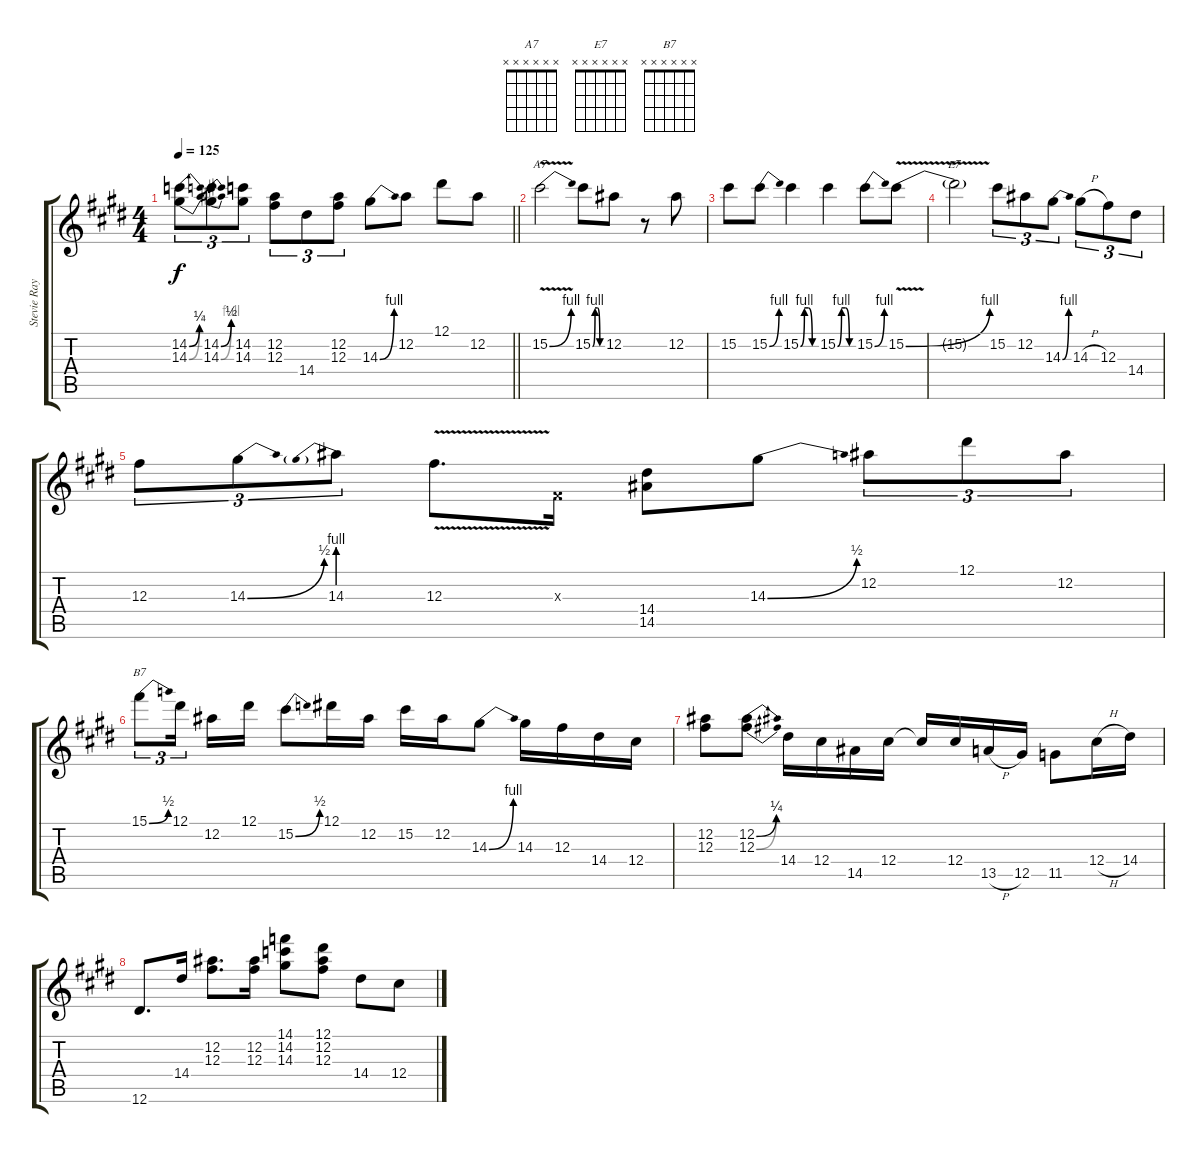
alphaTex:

\track ("Stevie Ray Vaughan" "Stevie Ray") {instrument overdrivenguitar}
\staff {score tabs}
\tuning (Eb4 Bb3 Gb3 Db3 Ab2 Eb2) {hide}
\chord ("A7" x x x x x x)
\chord ("E7" x x x x x x)
\chord ("B7" x x x x x x)
\ts (4 4)
\tempo 125
\clef g2
\barLineRight lightlight
\ks e
(14.2{be (bend 0 0 60 1)} 14.3{be (bend 0 0 60 2)}).8{tu (3 2) dy f} (14.2{be (bend 0 0 60 2)} 14.3{be (bend 0 0 60 4)}).8{tu (3 2)} (14.2 14.3).8{tu (3 2)} (12.2 12.3).8{tu (3 2)} 14.4.8{tu (3 2)} (12.2 12.3).8{tu (3 2)} 14.3{be (bend 0 0 60 4)}.8 12.2.8 12.1.8 12.2.8 |
15.2{be (bend 0 0 60 4) v}.2{ch "A7"} 15.2{be (custom 0 0 15 4 30 4 45 0 60 0)}.8 12.2.8 r.8 12.2.8 |
15.2.8 15.2{be (bend 0 0 60 4)}.8 15.2{be (custom 0 0 15 4 30 4 45 0 60 0)}.4 15.2{be (custom 0 0 15 4 30 4 45 0 60 0)}.4 15.2{be (bend 0 0 60 4)}.8 15.2{be (bend 0 0 60 4) v}.8 |
15.2{t}.2{ch "E7"} 15.2.8{tu (3 2)} 12.2.8{tu (3 2)} 14.3{be (bend 0 0 60 4)}.8{tu (3 2)} 14.3{h}.8{tu (3 2)} 12.3.8{tu (3 2)} 14.4.8{tu (3 2)} |
12.3.8{tu (3 2)} 14.3{be (bend 0 0 60 2)}.8{tu (3 2)} 14.3{be (prebend 0 4 60 4)}.8{tu (3 2)} 12.3{v}.8{d} 0.3{x}.16 (14.4 14.5).8 14.3{be (bend 0 0 60 2)}.8 12.2.8{tu (3 2)} 12.1.8{tu (3 2)} 12.2.8{tu (3 2)} |
15.1{be (bend 0 0 60 2)}.8{tu (3 2) ch "B7"} 12.1.16{tu (3 2) beam splitsecondary} 12.2.16 12.1.16 15.2{be (bend 0 0 60 2)}.8 12.1.16 12.2.16 15.2.16 12.2.16 14.3{be (bend 0 0 60 4)}.8 14.3.16 12.3.16 14.4.16 12.4.16 |
(12.2 12.3).8 (12.2{be (bend 0 0 60 1)} 12.3{be (bend 0 0 60 1)}).8 14.4.16 12.4.16 14.5.16 12.4.16 12.4{t}.16 12.4.16 13.5{h}.16 12.5.16 11.5.8 12.4{h}.16 14.4.16 |
12.6.8{d} 14.4.16 (12.2 12.3).8{d} (12.2 12.3).16 (14.1 14.2 14.3).8 (12.1 12.2 12.3).8 14.4.8 12.4.8
